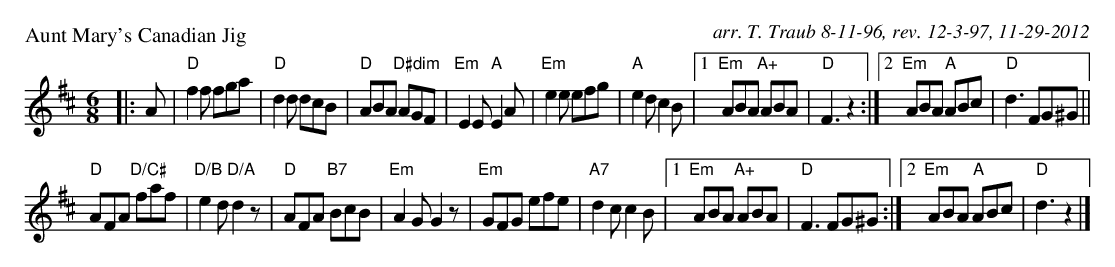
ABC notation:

X:1
P: Aunt Mary's Canadian Jig
C: arr. T. Traub 8-11-96, rev. 12-3-97, 11-29-2012
M: 6/8
K: D
L: 1/8
|: A|"D"f2 f fga|"D"d2 d dcB|"D"ABA "D#dim"AGF|"Em"E2 E "A"E2 A|"Em"e2 e efg|"A"e2 d c2 B|1 "Em"ABA "A+"ABA|"D"F3 z2 :| [2 "Em"ABA "A"ABc| "D"d3 FG^G ||
"D"AFA "D/C#"faf|"D/B"e2 d "D/A"d2 z|"D"AFA "B7"BcB|"Em"A2 G G2 z|"Em"GFG efe |"A7"d2 c c2 B|1 "Em"ABA "A+"ABA|"D"F3 FG^G :| [2 "Em"ABA "A"ABc| "D"d3 z2 |]
